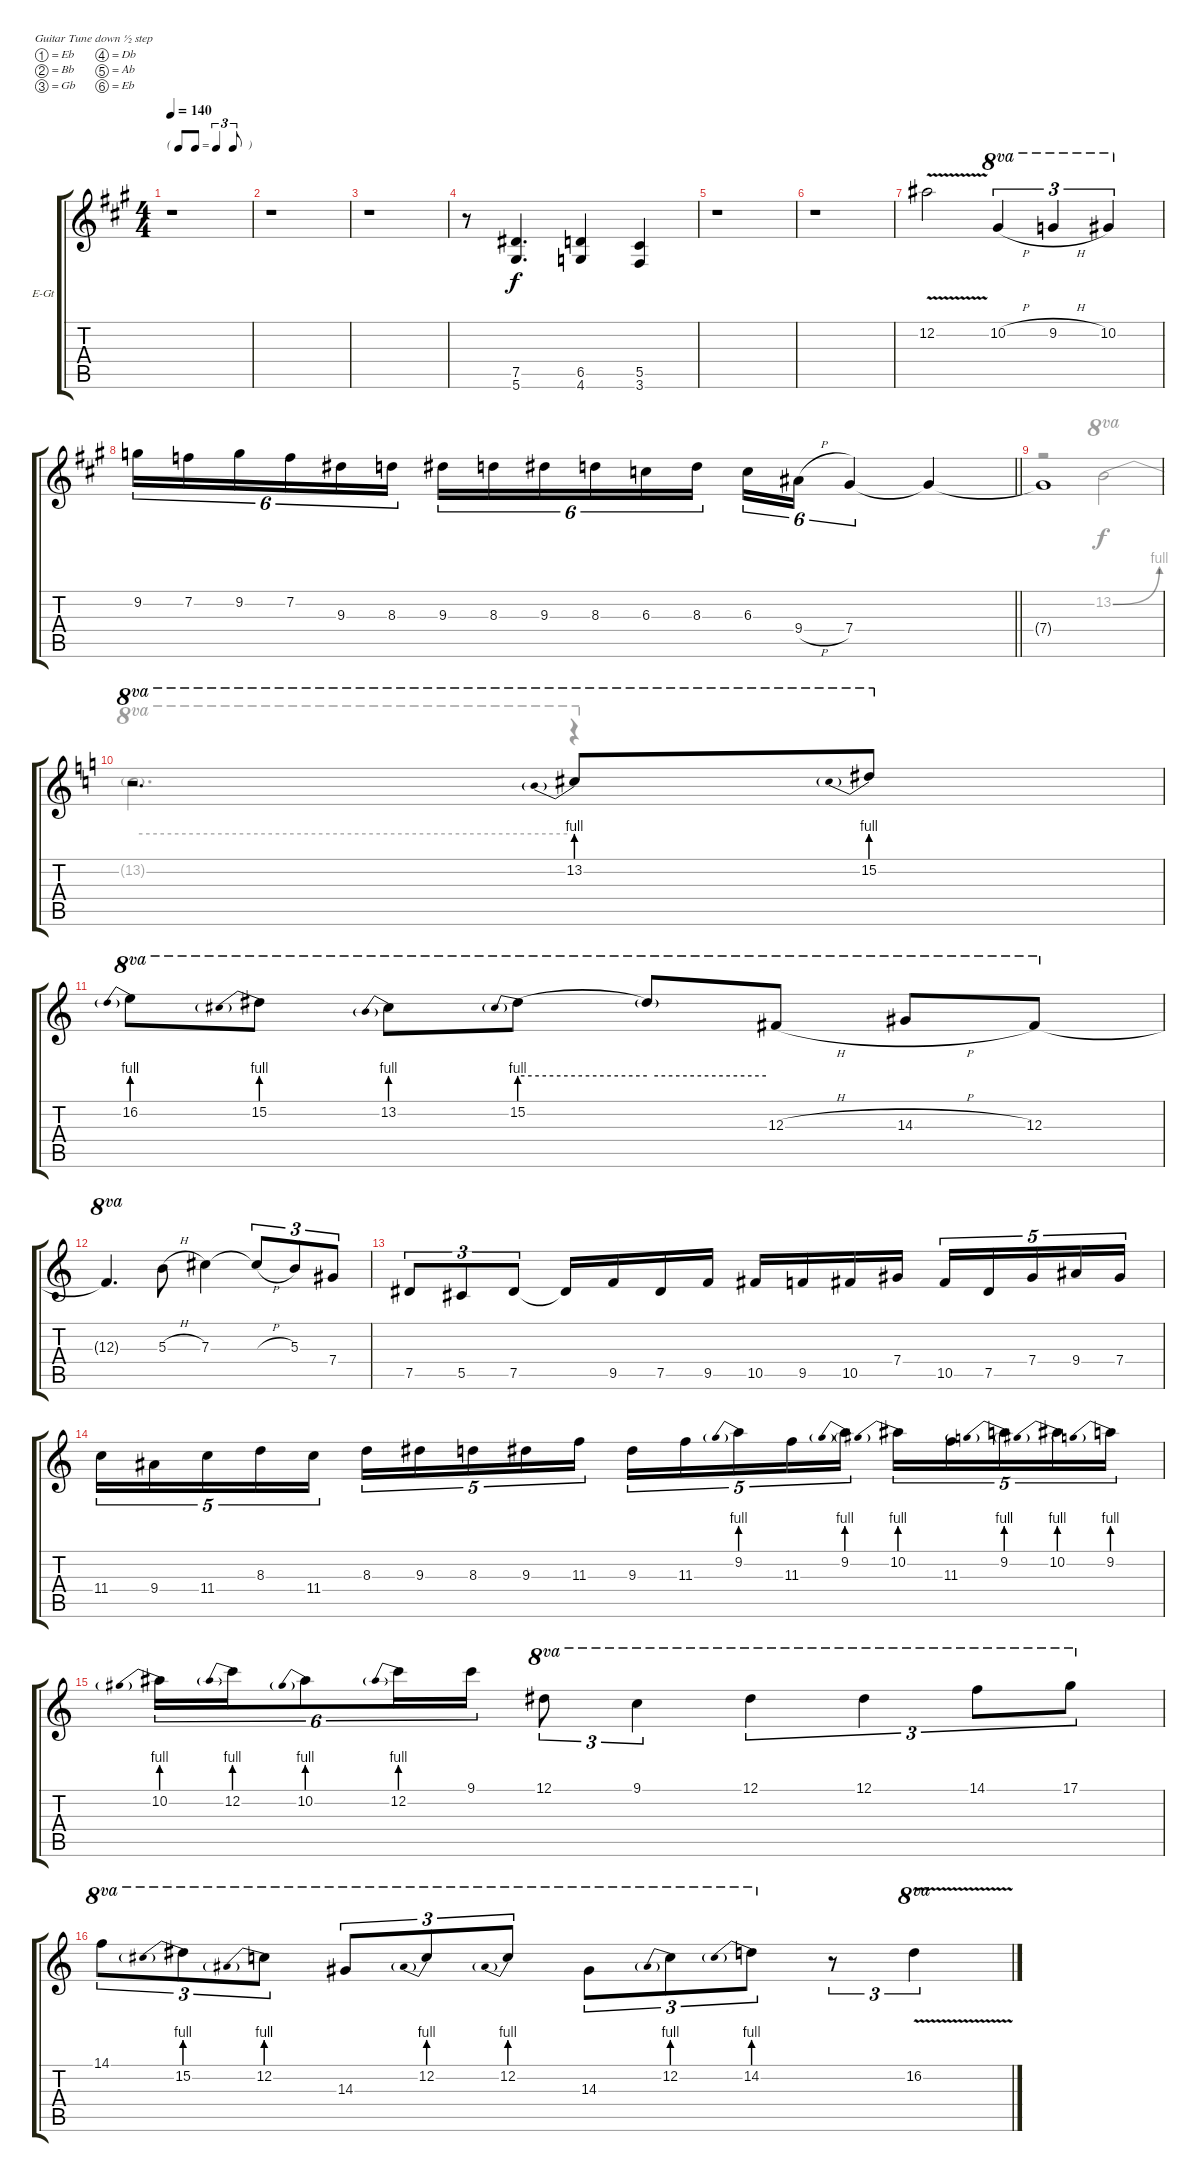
\bracketExtendMode groupsimilarinstruments
\firstSystemTrackNameOrientation horizontal
\otherSystemsTrackNameOrientation horizontal
\track ("Overdrive" "E-Gt") {instrument overdrivenguitar}
\staff {score tabs}
\tuning (Eb4 Bb3 Gb3 Db3 Ab2 Eb2)
\voice
\ts (4 4)
\tf triplet8th
\section ("" " ")
\tempo 140
\clef g2
\ks a
r.1{dy f} |
r.1 |
r.1 |
r.8 (7.5 5.6).4{d} (6.5 4.6).4 (5.5 3.6).4 |
r.1 |
r.1 |
12.2{v}.2 10.2{h}.4{tu (3 2) ot 8va} 9.2{h}.4{tu (3 2) ot 8va} 10.2.4{tu (3 2) ot 8va} |
\barLineRight lightlight
9.2.16{tu (6 4)} 7.2.16{tu (6 4)} 9.2.16{tu (6 4)} 7.2.16{tu (6 4)} 9.3.16{tu (6 4)} 8.3.16{tu (6 4)} 9.3.16{tu (6 4)} 8.3.16{tu (6 4)} 9.3.16{tu (6 4)} 8.3.16{tu (6 4)} 6.3.16{tu (6 4)} 8.3.16{tu (6 4)} 6.3.16{tu (6 4)} 9.4{h}.16{tu (6 4)} 7.4.4{tu (6 4)} 7.4{t}.4 |
\section ("" " ")
7.4{t}.1 |
\ks c
r.2{d ot 8va} 13.2{be (prebend 0 4 60 4)}.8{ot 8va} 15.2{be (prebend 0 4 60 4)}.8{ot 8va} |
16.2{be (prebend 0 4 60 4)}.8{ot 8va} 15.2{be (prebend 0 4 60 4)}.8{ot 8va} 13.2{be (prebend 0 4 60 4)}.8{ot 8va} 15.2{be (prebend 0 4 60 4)}.8{ot 8va} 15.2{be (hold 0 4 60 4) t}.8{ot 8va} 12.3{h}.8{ot 8va} 14.3{h}.8{ot 8va} 12.3.8{ot 8va} |
12.3{t}.4{d ot 8va} 5.3{h}.8 7.3.4 7.3{h t}.8{tu (3 2)} 5.3.8{tu (3 2)} 7.4.8{tu (3 2)} |
7.5.8{tu (3 2)} 5.5.8{tu (3 2)} 7.5.8{tu (3 2)} 7.5{t}.16 9.5.16 7.5.16 9.5.16 10.5.16 9.5.16 10.5.16 7.4.16 10.5.16{tu (5 4)} 7.5.16{tu (5 4)} 7.4.16{tu (5 4)} 9.4.16{tu (5 4)} 7.4.16{tu (5 4)} |
11.4.16{tu (5 4)} 9.4.16{tu (5 4)} 11.4.16{tu (5 4)} 8.3.16{tu (5 4)} 11.4.16{tu (5 4)} 8.3.16{tu (5 4)} 9.3.16{tu (5 4)} 8.3.16{tu (5 4)} 9.3.16{tu (5 4)} 11.3.16{tu (5 4)} 9.3.16{tu (5 4)} 11.3.16{tu (5 4)} 9.2{be (prebend 0 4 60 4)}.16{tu (5 4)} 11.3.16{tu (5 4)} 9.2{be (prebend 0 4 60 4)}.16{tu (5 4)} 10.2{be (prebend 0 4 60 4)}.16{tu (5 4)} 11.3.16{tu (5 4)} 9.2{be (prebend 0 4 60 4)}.16{tu (5 4)} 10.2{be (prebend 0 4 60 4)}.16{tu (5 4)} 9.2{be (prebend 0 4 60 4)}.16{tu (5 4)} |
10.2{be (prebend 0 4 60 4)}.16{tu (6 4)} 12.2{be (prebend 0 4 60 4)}.16{tu (6 4)} 10.2{be (prebend 0 4 60 4)}.8{tu (6 4)} 12.2{be (prebend 0 4 60 4)}.16{tu (6 4)} 9.1.16{tu (6 4)} 12.1.8{tu (3 2) ot 8va} 9.1.4{tu (3 2) ot 8va} 12.1.4{tu (3 2) ot 8va} 12.1.4{tu (3 2) ot 8va} 14.1.8{tu (3 2) ot 8va} 17.1.8{tu (3 2) ot 8va} |
14.1.8{tu (3 2) ot 8va} 15.2{be (prebend 0 4 60 4)}.8{tu (3 2) ot 8va} 12.2{be (prebend 0 4 60 4)}.8{tu (3 2) ot 8va} 14.3.8{tu (3 2) ot 8va} 12.2{be (prebend 0 4 60 4)}.8{tu (3 2) ot 8va} 12.2{be (prebend 0 4 60 4)}.8{tu (3 2) ot 8va} 14.3.8{tu (3 2) ot 8va} 12.2{be (prebend 0 4 60 4)}.8{tu (3 2) ot 8va} 14.2{be (prebend 0 4 60 4)}.8{tu (3 2) ot 8va} r.8{tu (3 2)} 16.2{v}.4{tu (3 2) ot 8va}
\voice
\clef g2
\ottava regular
\simile none
\ks a
|
|
|
|
|
|
|
\barLineRight lightlight
|
r.2 13.2{be (bend 0 0 60 4)}.2{ot 8va} |
\ks c
13.2{be (hold 0 4 60 4) t}.2{d ot 8va} r.4{ot 8va} |
|
|
|
|
|
